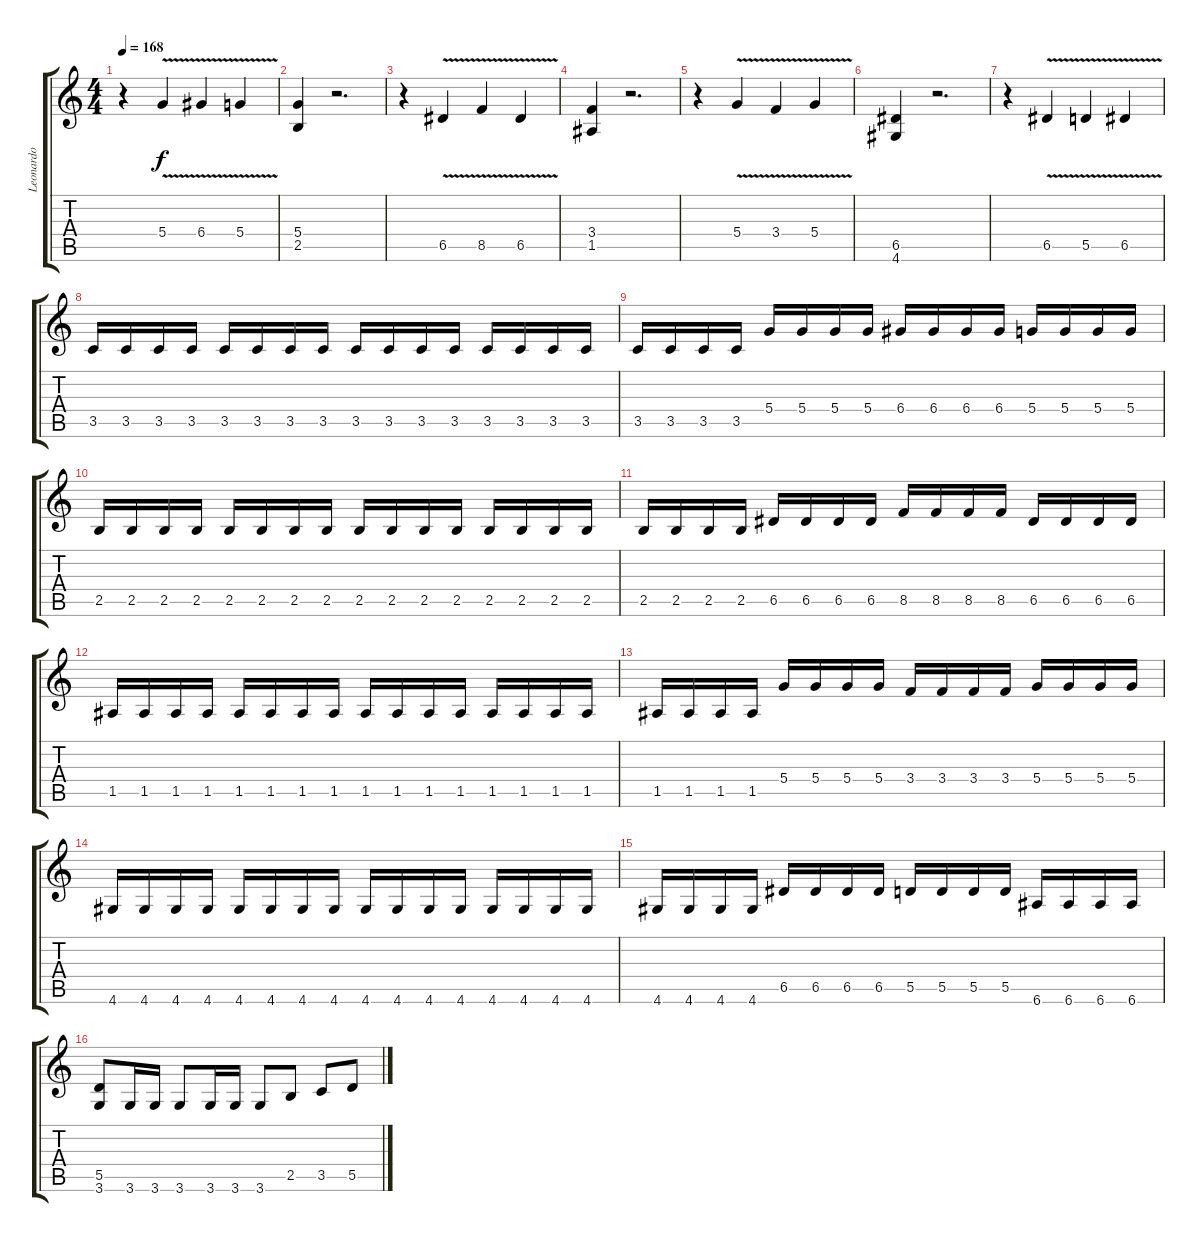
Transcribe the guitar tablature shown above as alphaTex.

\track ("Leonardo" "Leonardo") {instrument distortionguitar}
\staff {score tabs}
\tuning (E4 B3 G3 D3 A2 E2) {hide}
\ts (4 4)
\tempo 168
\clef g2
\ks c
r.4{dy f} 5.4{v}.4 6.4{v}.4 5.4{v}.4 |
(5.4 2.5).4 r.2{d} |
r.4 6.5{v}.4 8.5{v}.4 6.5{v}.4 |
(3.4 1.5).4 r.2{d} |
r.4 5.4{v}.4 3.4{v}.4 5.4{v}.4 |
(6.5 4.6).4 r.2{d} |
r.4 6.5{v}.4 5.5{v}.4 6.5{v}.4 |
3.5.16 3.5.16 3.5.16 3.5.16 3.5.16 3.5.16 3.5.16 3.5.16 3.5.16 3.5.16 3.5.16 3.5.16 3.5.16 3.5.16 3.5.16 3.5.16 |
3.5.16 3.5.16 3.5.16 3.5.16 5.4.16 5.4.16 5.4.16 5.4.16 6.4.16 6.4.16 6.4.16 6.4.16 5.4.16 5.4.16 5.4.16 5.4.16 |
2.5.16 2.5.16 2.5.16 2.5.16 2.5.16 2.5.16 2.5.16 2.5.16 2.5.16 2.5.16 2.5.16 2.5.16 2.5.16 2.5.16 2.5.16 2.5.16 |
2.5.16 2.5.16 2.5.16 2.5.16 6.5.16 6.5.16 6.5.16 6.5.16 8.5.16 8.5.16 8.5.16 8.5.16 6.5.16 6.5.16 6.5.16 6.5.16 |
1.5.16 1.5.16 1.5.16 1.5.16 1.5.16 1.5.16 1.5.16 1.5.16 1.5.16 1.5.16 1.5.16 1.5.16 1.5.16 1.5.16 1.5.16 1.5.16 |
1.5.16 1.5.16 1.5.16 1.5.16 5.4.16 5.4.16 5.4.16 5.4.16 3.4.16 3.4.16 3.4.16 3.4.16 5.4.16 5.4.16 5.4.16 5.4.16 |
4.6.16 4.6.16 4.6.16 4.6.16 4.6.16 4.6.16 4.6.16 4.6.16 4.6.16 4.6.16 4.6.16 4.6.16 4.6.16 4.6.16 4.6.16 4.6.16 |
4.6.16 4.6.16 4.6.16 4.6.16 6.5.16 6.5.16 6.5.16 6.5.16 5.5.16 5.5.16 5.5.16 5.5.16 6.6.16 6.6.16 6.6.16 6.6.16 |
(5.5 3.6).8 3.6.16 3.6.16 3.6.8 3.6.16 3.6.16 3.6.8 2.5.8 3.5.8 5.5.8
